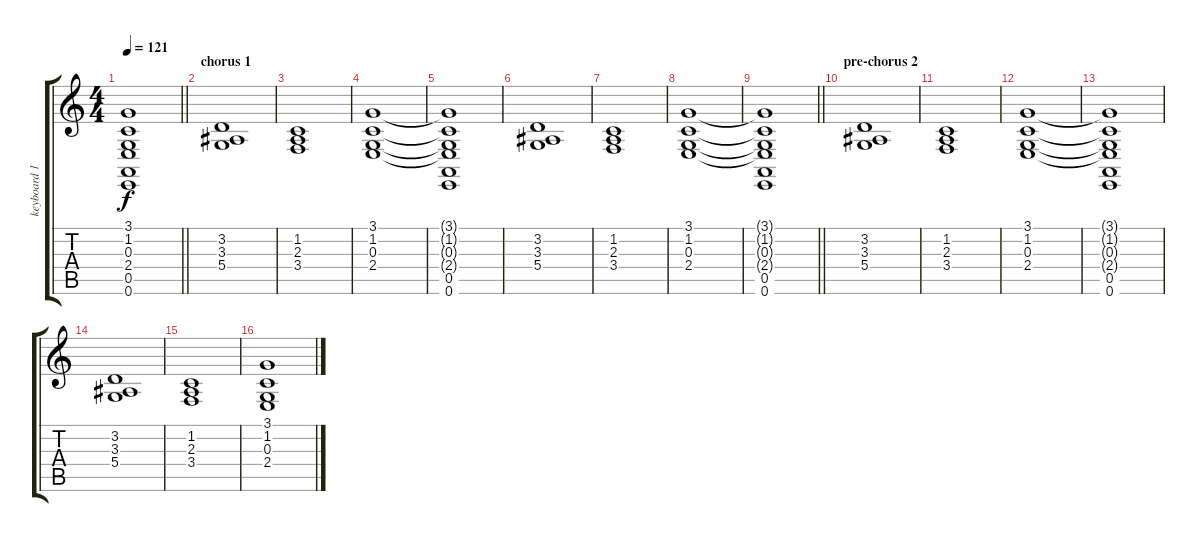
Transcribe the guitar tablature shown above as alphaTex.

\track ("keyboard 1" "keyboard 1") {instrument electricpiano1}
\staff {score tabs}
\tuning (E4 B3 G3 D3 A2 E2) {hide}
\ts (4 4)
\tempo 121
\clef g2
\barLineRight lightlight
\ks c
(3.1{t} 1.2{t} 0.3{t} 2.4{t} 0.5 0.6).1{dy f} |
\section ("" "chorus 1")
(3.2 3.3 5.4).1 |
(1.2 2.3 3.4).1 |
(3.1 1.2 0.3 2.4).1 |
(3.1{t} 1.2{t} 0.3{t} 2.4{t} 0.5 0.6).1 |
(3.2 3.3 5.4).1 |
(1.2 2.3 3.4).1 |
(3.1 1.2 0.3 2.4).1 |
\barLineRight lightlight
(3.1{t} 1.2{t} 0.3{t} 2.4{t} 0.5 0.6).1 |
\section ("" "pre-chorus 2")
(3.2 3.3 5.4).1 |
(1.2 2.3 3.4).1 |
(3.1 1.2 0.3 2.4).1 |
(3.1{t} 1.2{t} 0.3{t} 2.4{t} 0.5 0.6).1 |
(3.2 3.3 5.4).1 |
(1.2 2.3 3.4).1 |
(3.1 1.2 0.3 2.4).1
